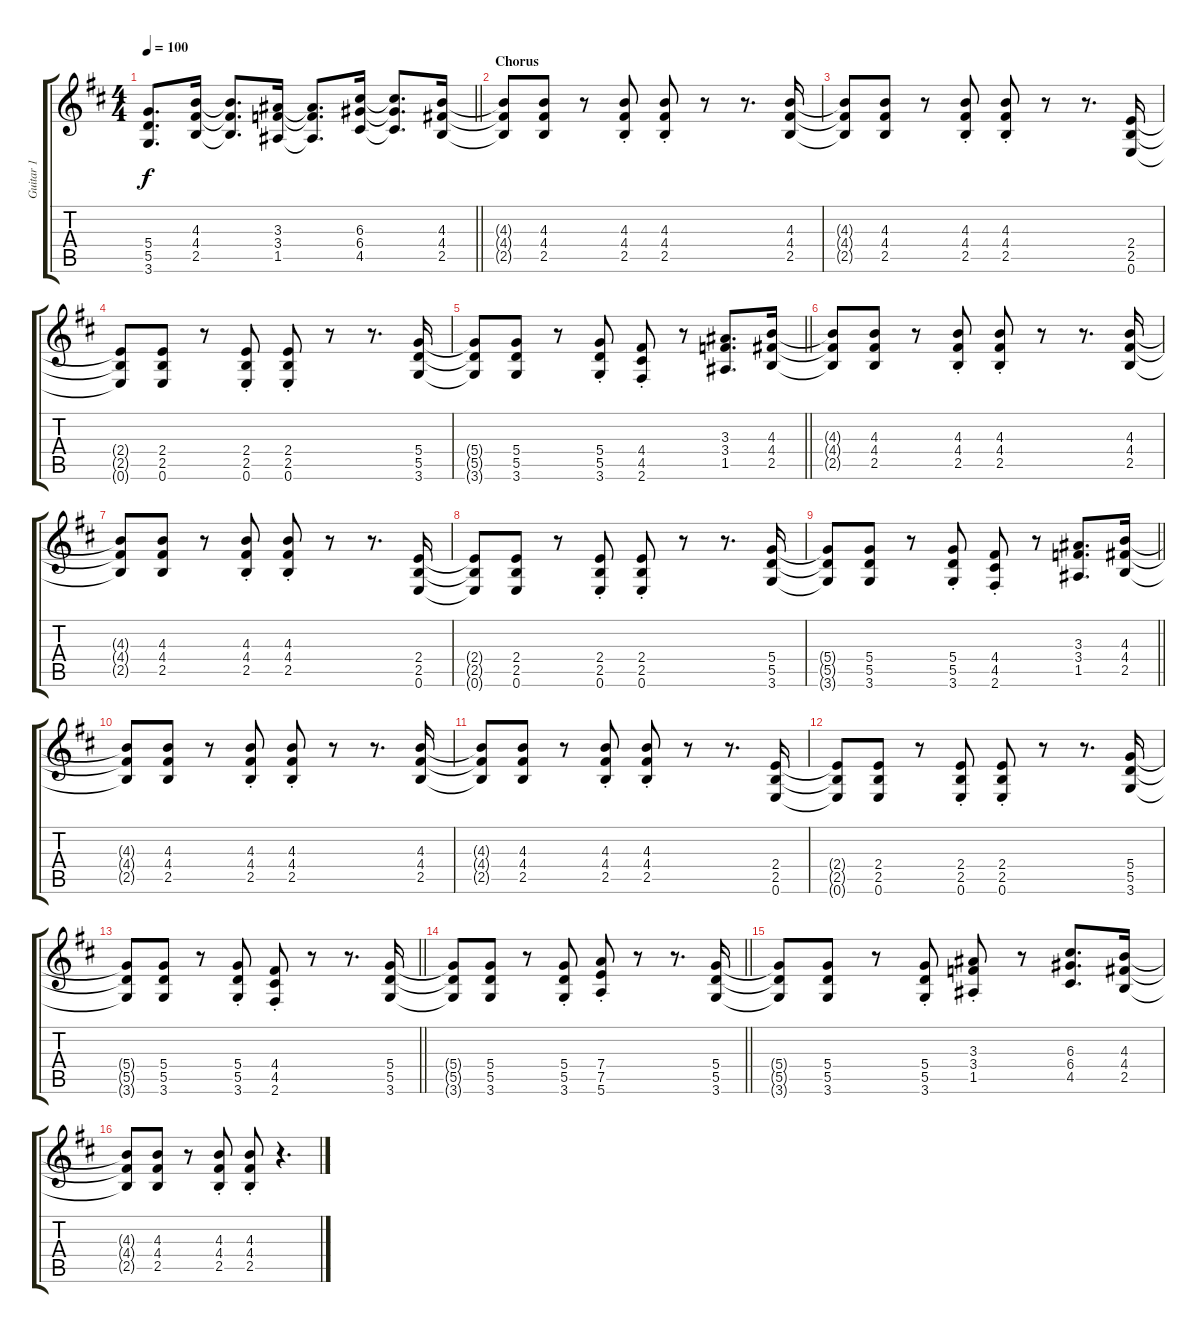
\track ("Guitar 1" "Guitar 1") {instrument overdrivenguitar}
\staff {score tabs}
\tuning (E4 B3 G3 D3 A2 E2) {hide}
\ts (4 4)
\tempo 100
\clef g2
\barLineRight lightlight
\ks bminor
(5.4{t} 5.5{t} 3.6{t}).8{d dy f} (4.3 4.4 2.5).16 (4.3{t} 4.4{t} 2.5{t}).8{d} (3.3 3.4 1.5).16 (3.3{t} 3.4{t} 1.5{t}).8{d} (6.3 6.4 4.5).16 (6.3{t} 6.4{t} 4.5{t}).8{d} (4.3 4.4 2.5).16 |
\section ("" "Chorus")
(4.3{t} 4.4{t} 2.5{t}).8 (4.3 4.4 2.5).8 r.8 (4.3{st} 4.4{st} 2.5{st}).8 (4.3{st} 4.4{st} 2.5{st}).8 r.8 r.8{d} (4.3 4.4 2.5).16 |
(4.3{t} 4.4{t} 2.5{t}).8 (4.3 4.4 2.5).8 r.8 (4.3{st} 4.4{st} 2.5{st}).8 (4.3{st} 4.4{st} 2.5{st}).8 r.8 r.8{d} (2.4 2.5 0.6).16 |
(2.4{t} 2.5{t} 0.6{t}).8 (2.4 2.5 0.6).8 r.8 (2.4{st} 2.5{st} 0.6{st}).8 (2.4{st} 2.5{st} 0.6{st}).8 r.8 r.8{d} (5.4 5.5 3.6).16 |
\barLineRight lightlight
(5.4{t} 5.5{t} 3.6{t}).8 (5.4 5.5 3.6).8 r.8 (5.4{st} 5.5{st} 3.6{st}).8 (4.4{st} 4.5{st} 2.6{st}).8 r.8 (3.3 3.4 1.5).8{d} (4.3 4.4 2.5).16 |
(4.3{t} 4.4{t} 2.5{t}).8 (4.3 4.4 2.5).8 r.8 (4.3{st} 4.4{st} 2.5{st}).8 (4.3{st} 4.4{st} 2.5{st}).8 r.8 r.8{d} (4.3 4.4 2.5).16 |
(4.3{t} 4.4{t} 2.5{t}).8 (4.3 4.4 2.5).8 r.8 (4.3{st} 4.4{st} 2.5{st}).8 (4.3{st} 4.4{st} 2.5{st}).8 r.8 r.8{d} (2.4 2.5 0.6).16 |
(2.4{t} 2.5{t} 0.6{t}).8 (2.4 2.5 0.6).8 r.8 (2.4{st} 2.5{st} 0.6{st}).8 (2.4{st} 2.5{st} 0.6{st}).8 r.8 r.8{d} (5.4 5.5 3.6).16 |
\barLineRight lightlight
(5.4{t} 5.5{t} 3.6{t}).8 (5.4 5.5 3.6).8 r.8 (5.4{st} 5.5{st} 3.6{st}).8 (4.4{st} 4.5{st} 2.6{st}).8 r.8 (3.3 3.4 1.5).8{d} (4.3 4.4 2.5).16 |
(4.3{t} 4.4{t} 2.5{t}).8 (4.3 4.4 2.5).8 r.8 (4.3{st} 4.4{st} 2.5{st}).8 (4.3{st} 4.4{st} 2.5{st}).8 r.8 r.8{d} (4.3 4.4 2.5).16 |
(4.3{t} 4.4{t} 2.5{t}).8 (4.3 4.4 2.5).8 r.8 (4.3{st} 4.4{st} 2.5{st}).8 (4.3{st} 4.4{st} 2.5{st}).8 r.8 r.8{d} (2.4 2.5 0.6).16 |
(2.4{t} 2.5{t} 0.6{t}).8 (2.4 2.5 0.6).8 r.8 (2.4{st} 2.5{st} 0.6{st}).8 (2.4{st} 2.5{st} 0.6{st}).8 r.8 r.8{d} (5.4 5.5 3.6).16 |
\barLineRight lightlight
(5.4{t} 5.5{t} 3.6{t}).8 (5.4 5.5 3.6).8 r.8 (5.4{st} 5.5{st} 3.6{st}).8 (4.4{st} 4.5{st} 2.6{st}).8 r.8 r.8{d} (5.4 5.5 3.6).16 |
\barLineRight lightlight
(5.4{t} 5.5{t} 3.6{t}).8 (5.4 5.5 3.6).8 r.8 (5.4{st} 5.5{st} 3.6{st}).8 (7.4{st} 7.5{st} 5.6{st}).8 r.8 r.8{d} (5.4 5.5 3.6).16 |
(5.4{t} 5.5{t} 3.6{t}).8 (5.4 5.5 3.6).8 r.8 (5.4{st} 5.5{st} 3.6{st}).8 (3.3 3.4{st} 1.5{st}).8 r.8 (6.3 6.4 4.5).8{d} (4.3 4.4 2.5).16 |
(4.3{t} 4.4{t} 2.5{t}).8 (4.3 4.4 2.5).8 r.8 (4.3{st} 4.4{st} 2.5{st}).8 (4.3{st} 4.4{st} 2.5{st}).8 r.4{d}
